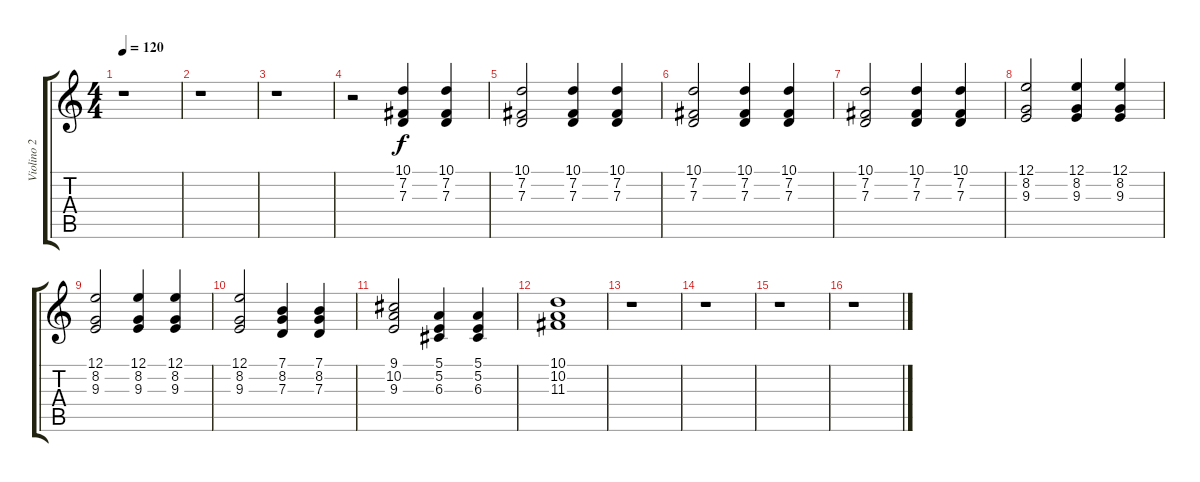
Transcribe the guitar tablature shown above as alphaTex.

\track ("Violino 2" "Violino 2") {instrument pizzicatostrings}
\staff {score tabs}
\tuning (E4 B3 G3 D3 A2 E2) {hide}
\ts (4 4)
\tempo 120
\clef g2
\ks c
r.1{dy f} |
r.1 |
r.1 |
r.2 (10.1 7.2 7.3).4 (10.1 7.2 7.3).4 |
(10.1 7.2 7.3).2 (10.1 7.2 7.3).4 (10.1 7.2 7.3).4 |
(10.1 7.2 7.3).2 (10.1 7.2 7.3).4 (10.1 7.2 7.3).4 |
(10.1 7.2 7.3).2 (10.1 7.2 7.3).4 (10.1 7.2 7.3).4 |
(12.1 8.2 9.3).2 (12.1 8.2 9.3).4 (12.1 8.2 9.3).4 |
(12.1 8.2 9.3).2 (12.1 8.2 9.3).4 (12.1 8.2 9.3).4 |
(12.1 8.2 9.3).2 (7.1 8.2 7.3).4 (7.1 8.2 7.3).4 |
(9.1 10.2 9.3).2 (5.1 5.2 6.3).4 (5.1 5.2 6.3).4 |
(10.1 10.2 11.3).1 |
r.1 |
r.1 |
r.1 |
r.1
